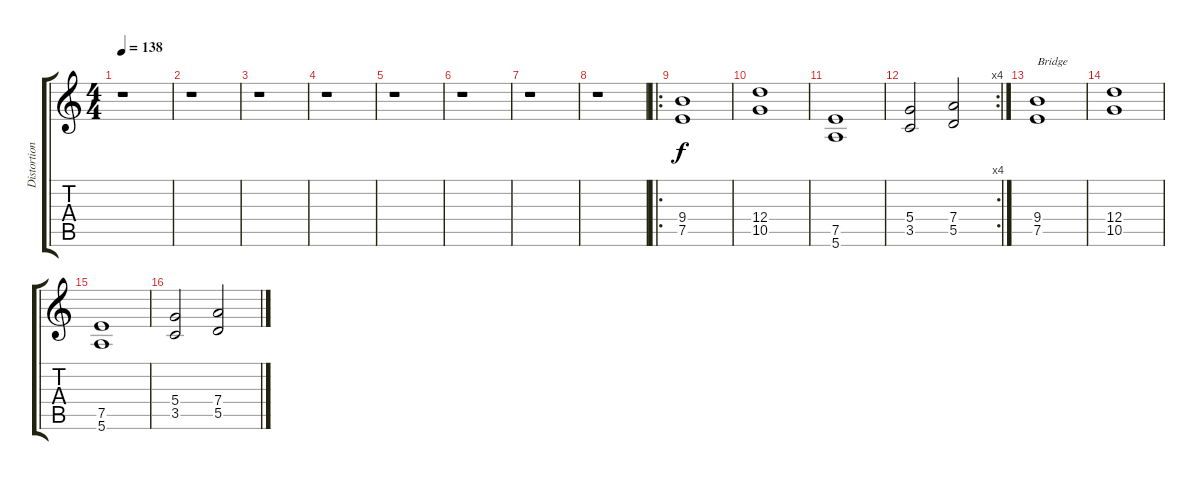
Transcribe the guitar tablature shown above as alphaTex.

\track ("Distortion Guitar 1" "Distortion") {instrument distortionguitar}
\staff {score tabs}
\tuning (E4 B3 G3 D3 A2 E2) {hide}
\ts (4 4)
\tempo 138
\clef g2
\ks c
r.1{dy f} |
r.1 |
r.1 |
r.1 |
r.1 |
r.1 |
r.1 |
r.1 |
\ro
(9.4 7.5).1 |
(12.4 10.5).1 |
(7.5 5.6).1 |
\rc 4
(5.4 3.5).2 (7.4 5.5).2 |
(9.4 7.5).1{txt "Bridge"} |
(12.4 10.5).1 |
(7.5 5.6).1 |
(5.4 3.5).2 (7.4 5.5).2
